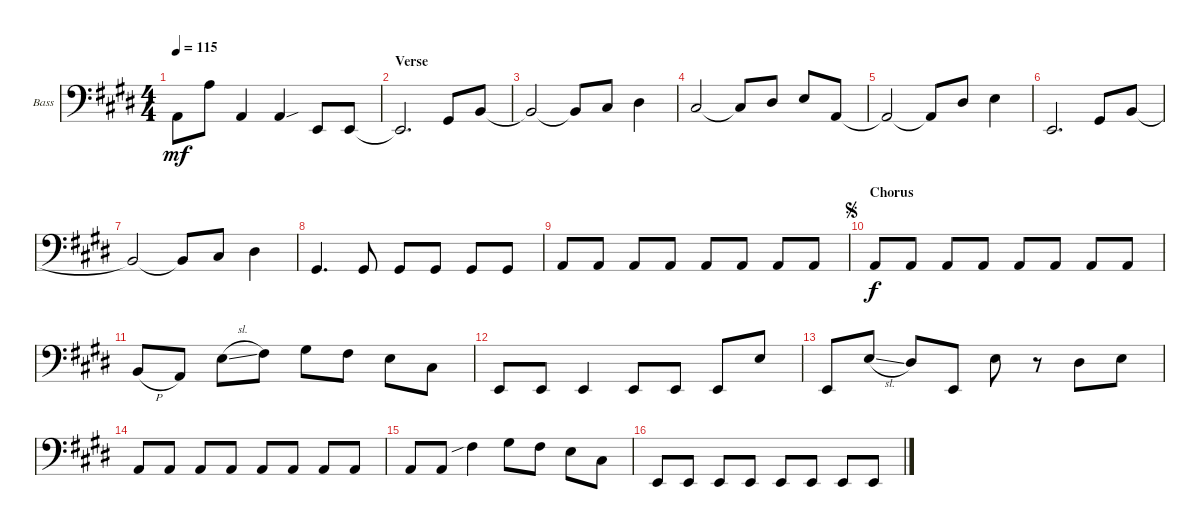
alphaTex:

\defaultSystemsLayout 4
\bracketExtendMode groupsimilarinstruments
\useSystemSignSeparator
\multiTrackTrackNamePolicy allsystems
\firstSystemTrackNameOrientation horizontal
\otherSystemsTrackNameOrientation horizontal
\track ("Bass" "Bass") {instrument electricbassfinger}
\staff {score}
\tuning (G2 D2 A1 E1)
\ts (4 4)
\tempo 115
\clef f4
\scale
0.280374
\ks e
5.4{t}.8{dy mf} 7.2.8 5.4.4 5.4{sou}.4 0.4.8 0.4.8 |
\section ("" "Verse")
\scale
0.20155 0.4{t}.2{d} 4.4.8 2.3.8 |
\scale
0.248062 2.3{t}.2 2.3{t}.8 4.3.8 6.3.4 |
\scale
0.302326 4.3.2 4.3{t}.8 6.3.8 7.3.8 5.4.8 |
\scale
0.248062 5.4{t}.2 5.4{t}.8 6.3.8 7.3.4 |
\scale
0.160991 0.4.2{d} 4.4.8 2.3.8 |
\scale
0.198142 2.3{t}.2 2.3{t}.8 4.3.8 6.3.4 |
\scale
0.281734 4.4.4{d} 4.4.8 4.4.8 4.4.8 4.4.8 4.4.8 |
\scale
0.359133 5.4.8 5.4.8 5.4.8 5.4.8 5.4.8 5.4.8 5.4.8 5.4.8 |
\section ("" "Chorus")
\jump segno
\scale
0.257206 5.4.8{dy f} 5.4.8 5.4.8 5.4.8 5.4.8 5.4.8 5.4.8 5.4.8 |
\scale
0.257206 7.4{h}.8 5.4.8 7.3{sl}.8 9.3.8 6.2.8 9.3.8 7.3.8 9.4.8 |
\scale
0.228381 0.4.8 0.4.8 0.4.4 0.4.8 0.4.8 0.4.8 7.3.8 |
\scale
0.257206 0.4.8 7.3{sl}.8 6.3.8 0.4.8 7.3.8 r.8 6.3.8 7.3.8 |
\scale
0.257206 5.4.8 5.4.8 5.4.8 5.4.8 5.4.8 5.4.8 5.4.8 5.4.8 |
\scale
0.228381 0.3.8 0.3.8 9.3{sib}.4 6.2.8 9.3.8 7.3.8 9.4.8 |
\scale
0.257206 0.4.8 0.4.8 0.4.8 0.4.8 0.4.8 0.4.8 0.4.8 0.4.8
